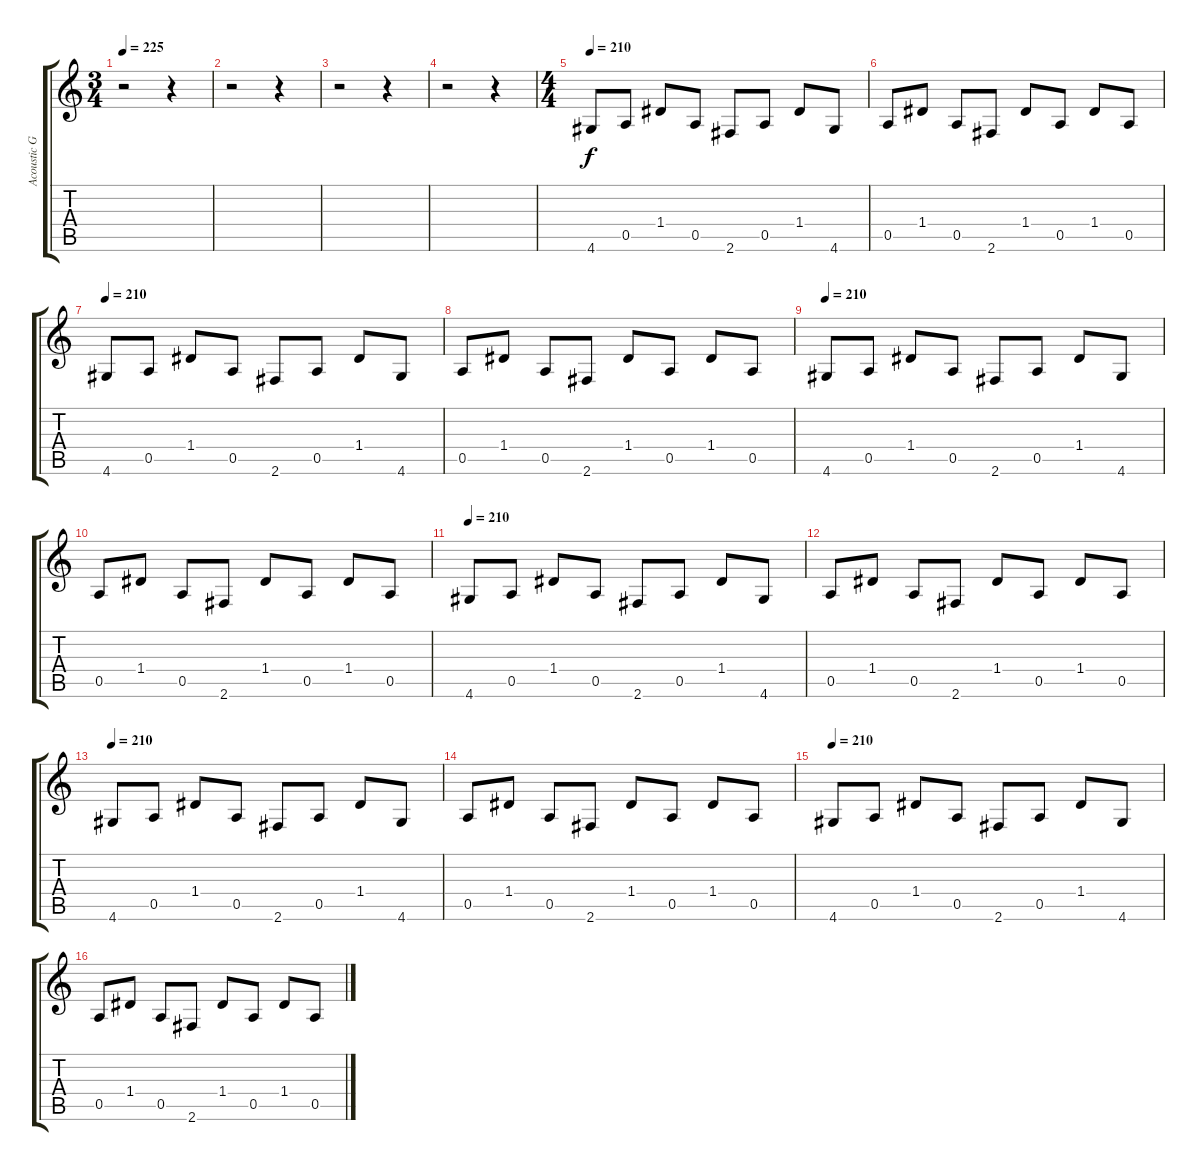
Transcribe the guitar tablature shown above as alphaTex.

\track ("Acoustic Guitar" "Acoustic G") {instrument acousticguitarsteel}
\staff {score tabs}
\tuning (E4 B3 G3 D3 A2 E2) {hide}
\ts (3 4)
\tempo 225
\clef g2
\ks c
r.2{dy f} r.4 |
r.2 r.4 |
r.2 r.4 |
r.2 r.4 |
\ts (4 4)
\tempo 210
4.6.8 0.5.8 1.4.8 0.5.8 2.6.8 0.5.8 1.4.8 4.6.8 |
0.5.8 1.4.8 0.5.8 2.6.8 1.4.8 0.5.8 1.4.8 0.5.8 |
\tempo 210
4.6.8 0.5.8 1.4.8 0.5.8 2.6.8 0.5.8 1.4.8 4.6.8 |
0.5.8 1.4.8 0.5.8 2.6.8 1.4.8 0.5.8 1.4.8 0.5.8 |
\tempo 210
4.6.8 0.5.8 1.4.8 0.5.8 2.6.8 0.5.8 1.4.8 4.6.8 |
0.5.8 1.4.8 0.5.8 2.6.8 1.4.8 0.5.8 1.4.8 0.5.8 |
\tempo 210
4.6.8 0.5.8 1.4.8 0.5.8 2.6.8 0.5.8 1.4.8 4.6.8 |
0.5.8 1.4.8 0.5.8 2.6.8 1.4.8 0.5.8 1.4.8 0.5.8 |
\tempo 210
4.6.8 0.5.8 1.4.8 0.5.8 2.6.8 0.5.8 1.4.8 4.6.8 |
0.5.8 1.4.8 0.5.8 2.6.8 1.4.8 0.5.8 1.4.8 0.5.8 |
\tempo 210
4.6.8 0.5.8 1.4.8 0.5.8 2.6.8 0.5.8 1.4.8 4.6.8 |
0.5.8 1.4.8 0.5.8 2.6.8 1.4.8 0.5.8 1.4.8 0.5.8
